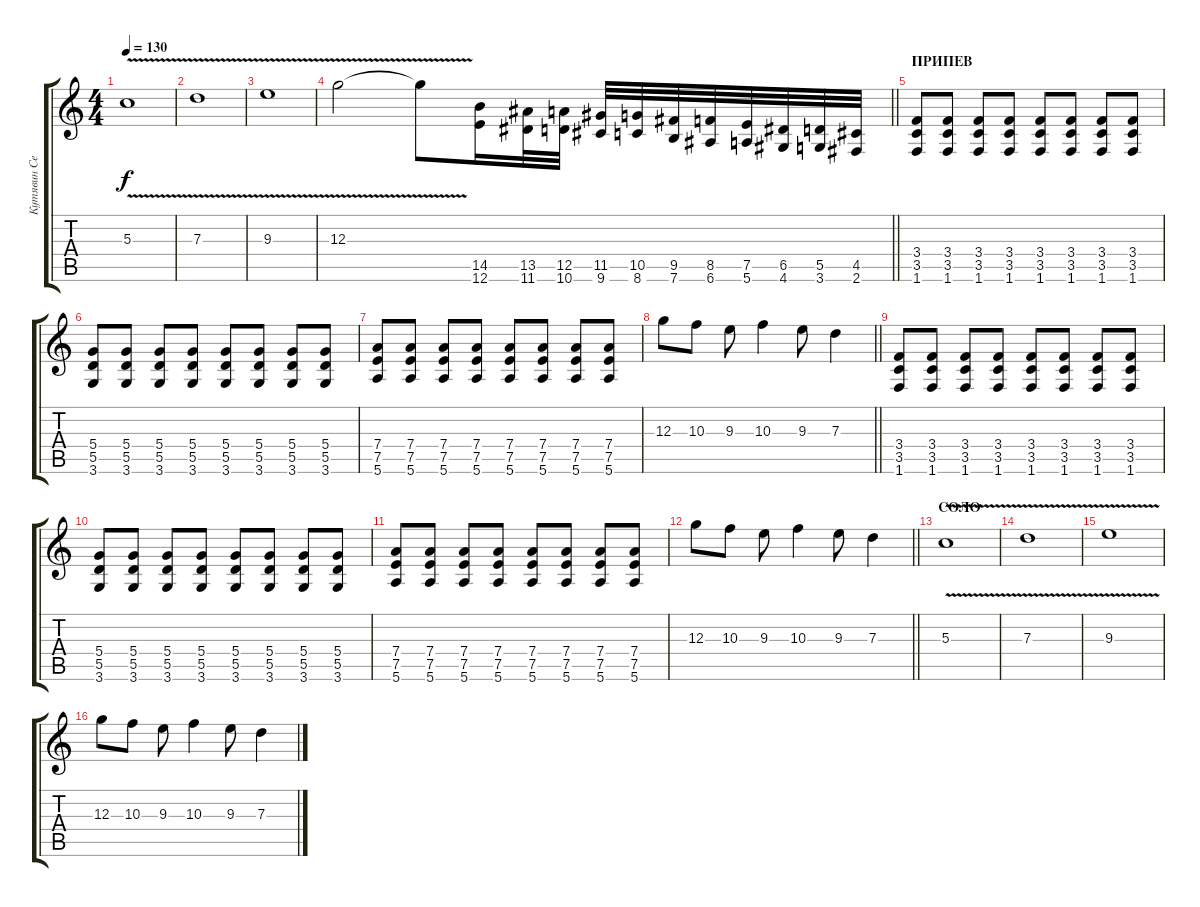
\track ("Кутявин Сергей" "Кутявин Се") {instrument distortionguitar}
\staff {score tabs}
\tuning (E4 B3 G3 D3 A2 E2) {hide}
\ts (4 4)
\tempo 130
\clef g2
\ks c
5.3{v}.1{dy f} |
7.3{v}.1 |
9.3{v}.1 |
\barLineRight lightlight
12.3{v}.2 12.3{t}.8 (14.5 12.6).16 (13.5 11.6).32 (12.5 10.6).32 (11.5 9.6).32 (10.5 8.6).32 (9.5 7.6).32 (8.5 6.6).32 (7.5 5.6).32 (6.5 4.6).32 (5.5 3.6).32 (4.5 2.6).32 |
\section ("" "ПРИПЕВ")
(3.4 3.5 1.6).8 (3.4 3.5 1.6).8 (3.4 3.5 1.6).8 (3.4 3.5 1.6).8 (3.4 3.5 1.6).8 (3.4 3.5 1.6).8 (3.4 3.5 1.6).8 (3.4 3.5 1.6).8 |
(5.4 5.5 3.6).8 (5.4 5.5 3.6).8 (5.4 5.5 3.6).8 (5.4 5.5 3.6).8 (5.4 5.5 3.6).8 (5.4 5.5 3.6).8 (5.4 5.5 3.6).8 (5.4 5.5 3.6).8 |
(7.4 7.5 5.6).8 (7.4 7.5 5.6).8 (7.4 7.5 5.6).8 (7.4 7.5 5.6).8 (7.4 7.5 5.6).8 (7.4 7.5 5.6).8 (7.4 7.5 5.6).8 (7.4 7.5 5.6).8 |
\barLineRight lightlight
12.3.8 10.3.8 9.3.8 10.3.4 9.3.8 7.3.4 |
(3.4 3.5 1.6).8 (3.4 3.5 1.6).8 (3.4 3.5 1.6).8 (3.4 3.5 1.6).8 (3.4 3.5 1.6).8 (3.4 3.5 1.6).8 (3.4 3.5 1.6).8 (3.4 3.5 1.6).8 |
(5.4 5.5 3.6).8 (5.4 5.5 3.6).8 (5.4 5.5 3.6).8 (5.4 5.5 3.6).8 (5.4 5.5 3.6).8 (5.4 5.5 3.6).8 (5.4 5.5 3.6).8 (5.4 5.5 3.6).8 |
(7.4 7.5 5.6).8 (7.4 7.5 5.6).8 (7.4 7.5 5.6).8 (7.4 7.5 5.6).8 (7.4 7.5 5.6).8 (7.4 7.5 5.6).8 (7.4 7.5 5.6).8 (7.4 7.5 5.6).8 |
\barLineRight lightlight
12.3.8 10.3.8 9.3.8 10.3.4 9.3.8 7.3.4 |
\section ("" "СОЛО")
5.3{v}.1 |
7.3{v}.1 |
9.3{v}.1 |
12.3.8 10.3.8 9.3.8 10.3.4 9.3.8 7.3.4
